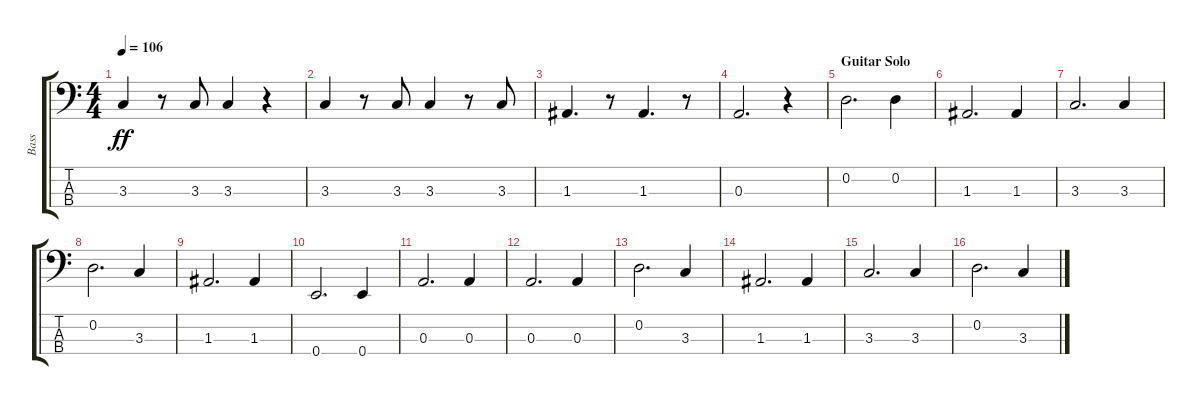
\track ("Bass" "Bass") {instrument electricbassfinger}
\staff {score tabs}
\tuning (G2 D2 A1 E1) {hide}
\ts (4 4)
\tempo 106
\clef f4
\ks c
3.3.4{dy ff} r.8 3.3.8 3.3.4 r.4 |
3.3.4 r.8 3.3.8 3.3.4 r.8 3.3.8 |
1.3.4{d} r.8 1.3.4{d} r.8 |
0.3.2{d} r.4 |
\section ("" "Guitar Solo")
0.2.2{d} 0.2.4 |
1.3.2{d} 1.3.4 |
3.3.2{d} 3.3.4 |
0.2.2{d} 3.3.4 |
1.3.2{d} 1.3.4 |
0.4.2{d} 0.4.4 |
0.3.2{d} 0.3.4 |
0.3.2{d} 0.3.4 |
0.2.2{d} 3.3.4 |
1.3.2{d} 1.3.4 |
3.3.2{d} 3.3.4 |
0.2.2{d} 3.3.4
